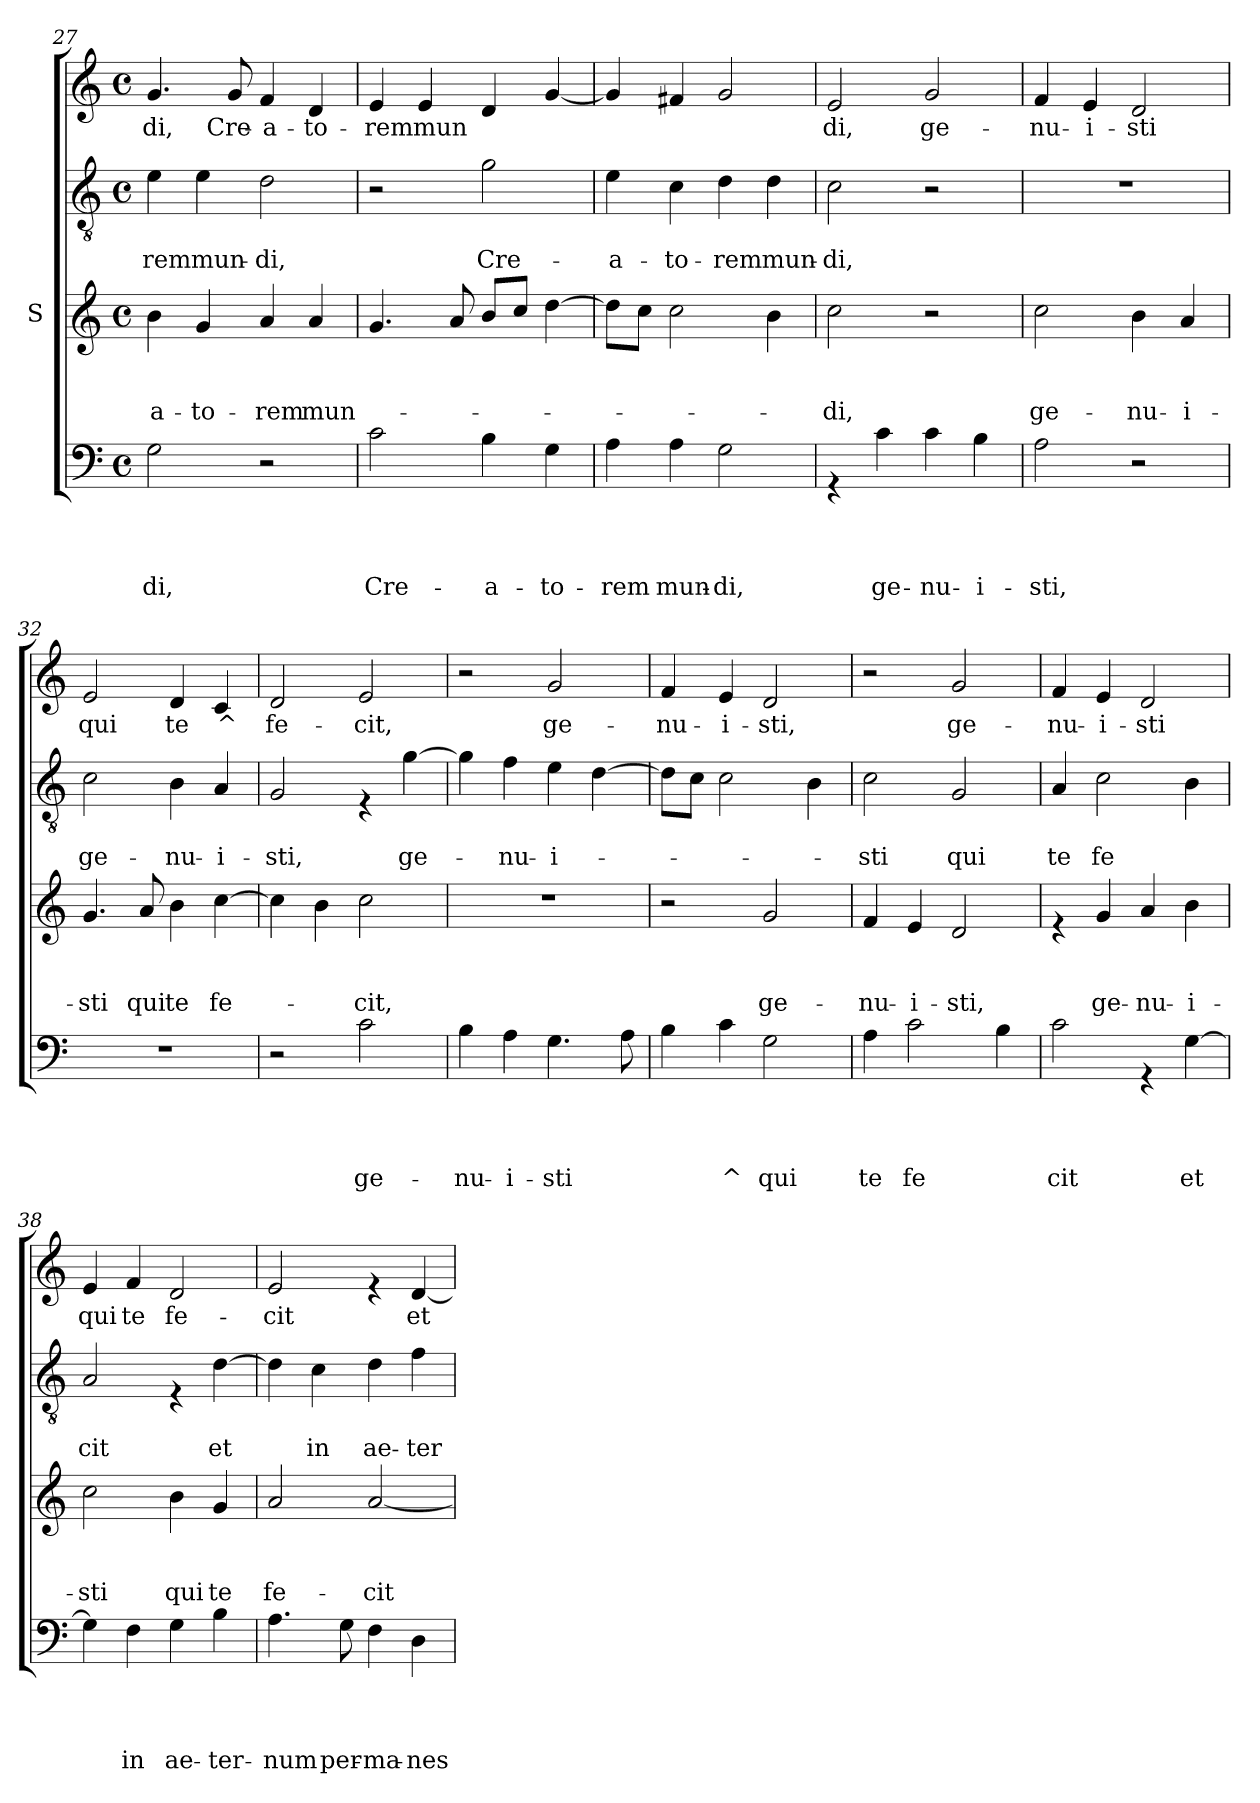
**kern	**text	**text	**text	**text	**kern	**text	**text	**text	**kern	**text	**text	**kern	**text
*part4	*part4	*part4	*part4	*part4	*part3	*part3	*part3	*part3	*part2	*part2	*part2	*part1	*part1
*staff4	*staff4	*staff4	*staff4	*staff4	*staff3	*staff3	*staff3	*staff3	*staff2	*staff2	*staff2	*staff1	*staff1
*	*	*	*	*	*I"S	*	*	*	*	*	*	*	*
*clefF4	*	*	*	*	*clefG2	*	*	*	*clefGv2	*	*	*clefG2	*
*k[]	*	*	*	*	*k[]	*	*	*	*k[]	*	*	*k[]	*
*C:	*	*	*	*	*C:	*	*	*	*C:	*	*	*C:	*
*M4/4	*	*	*	*	*M4/4	*	*	*	*M4/4	*	*	*M4/4	*
*met(c)	*	*	*	*	*met(c)	*	*	*	*met(c)	*	*	*met(c)	*
=27	=27	=27	=27	=27	=27	=27	=27	=27	=27	=27	=27	=27	=27
!	!	!	!	!LO:LY:b	!	!	!	!LO:LY:b	!	!	!LO:LY:b	!	!LO:LY:b
2G\	.	.	.	-di,	4b\	.	.	-a-	4e\	.	-rem	4.g/	di,
!	!	!	!	!	!	!	!	!LO:LY:b	!	!	!LO:LY:b	!	!
.	.	.	.	.	4g/	.	.	-to-	4e\	.	mun-	.	.
!	!	!	!	!	!	!	!	!	!	!	!	!	!LO:LY:b
.	.	.	.	.	.	.	.	.	.	.	.	8g/	Cre-
!	!	!	!	!	!	!	!	!LO:LY:b	!	!	!LO:LY:b	!	!LO:LY:b
2r	.	.	.	.	4a/	.	.	-rem	2d\	.	-di,	4f/	-a-
!	!	!	!	!	!	!	!	!LO:LY:b	!	!	!	!	!LO:LY:b
.	.	.	.	.	4a/	.	.	mun-	.	.	.	4d/	-to-
!!LO:LB:g=z
=28	=28	=28	=28	=28	=28	=28	=28	=28	=28	=28	=28	=28	=28
!	!	!	!	!LO:LY:b	!	!	!	!	!	!	!	!	!LO:LY:b
2c\	.	.	.	Cre-	4.g/	.	.	.	2r	.	.	4e/	-rem
!	!	!	!	!	!	!	!	!	!	!	!	!	!LO:LY:b
.	.	.	.	.	.	.	.	.	.	.	.	4e/	mun
.	.	.	.	.	8a/	.	.	.	.	.	.	.	.
!	!	!	!	!LO:LY:b	!	!	!	!	!	!	!LO:LY:b	!	!
4B\	.	.	.	-a-	8b/L	.	.	.	2g\	.	Cre-	4d/	.
.	.	.	.	.	8cc/J	.	.	.	.	.	.	.	.
!	!	!	!	!LO:LY:b	!	!	!	!	!	!	!	!	!
4G\	.	.	.	-to-	[>4dd\	.	.	.	.	.	.	[<4g/	.
=29	=29	=29	=29	=29	=29	=29	=29	=29	=29	=29	=29	=29	=29
!	!	!	!	!LO:LY:b	!	!	!	!	!	!	!LO:LY:b	!	!
4A\	.	.	.	-rem	8dd\L]	.	.	.	4e\	.	-a-	4g/]	.
.	.	.	.	.	8cc\J	.	.	.	.	.	.	.	.
!	!	!	!	!LO:LY:b	!	!	!	!	!	!	!LO:LY:b	!	!
4A\	.	.	.	mun-	2cc\	.	.	.	4c\	.	-to-	4f#X/	.
!	!	!	!	!LO:LY:b	!	!	!	!	!	!	!LO:LY:b	!	!
2G\	.	.	.	-di,	.	.	.	.	4d\	.	-rem	2g/	.
!	!	!	!	!	!	!	!	!	!	!	!LO:LY:b	!	!
.	.	.	.	.	4b\	.	.	.	4d\	.	mun-	.	.
=30	=30	=30	=30	=30	=30	=30	=30	=30	=30	=30	=30	=30	=30
!	!	!	!	!	!	!	!	!LO:LY:b	!	!	!LO:LY:b	!	!LO:LY:b
4rGG	.	.	.	.	2cc\	.	.	-di,	2c\	.	-di,	2e/	di,
!	!	!	!	!LO:LY:b	!	!	!	!	!	!	!	!	!
4c\	.	.	.	ge-	.	.	.	.	.	.	.	.	.
!	!	!	!	!LO:LY:b	!	!	!	!	!	!	!	!	!LO:LY:b
4c\	.	.	.	-nu-	2r	.	.	.	2r	.	.	2g/	ge-
!	!	!	!	!LO:LY:b	!	!	!	!	!	!	!	!	!
4B\	.	.	.	-i-	.	.	.	.	.	.	.	.	.
=31	=31	=31	=31	=31	=31	=31	=31	=31	=31	=31	=31	=31	=31
!	!	!	!	!LO:LY:b	!	!	!	!LO:LY:b	!	!	!	!	!LO:LY:b
2A\	.	.	.	-sti,	2cc\	.	.	ge-	1r	.	.	4f/	-nu-
!	!	!	!	!	!	!	!	!	!	!	!	!	!LO:LY:b
.	.	.	.	.	.	.	.	.	.	.	.	4e/	-i-
!	!	!	!	!	!	!	!	!LO:LY:b	!	!	!	!	!LO:LY:b
2r	.	.	.	.	4b\	.	.	-nu-	.	.	.	2d/	-sti
!	!	!	!	!	!	!	!	!LO:LY:b	!	!	!	!	!
.	.	.	.	.	4a/	.	.	-i-	.	.	.	.	.
=32	=32	=32	=32	=32	=32	=32	=32	=32	=32	=32	=32	=32	=32
!	!	!	!	!	!	!	!	!LO:LY:b	!	!	!LO:LY:b	!	!LO:LY:b
1r	.	.	.	.	4.g/	.	.	-sti	2c\	.	ge-	2e/	qui
!	!	!	!	!	!	!	!	!LO:LY:b	!	!	!	!	!
.	.	.	.	.	8a/	.	.	qui	.	.	.	.	.
!	!	!	!	!	!	!	!	!LO:LY:b	!	!	!LO:LY:b	!	!LO:LY:b
.	.	.	.	.	4b\	.	.	te	4B\	.	-nu-	4d/	te
!	!	!	!	!	!	!	!	!LO:LY:b	!	!	!LO:LY:b	!	!LO:LY:b
.	.	.	.	.	[>4cc\	.	.	fe-	4A/	.	-i-	4c/	^
!!LO:LB:g=z
=33	=33	=33	=33	=33	=33	=33	=33	=33	=33	=33	=33	=33	=33
!	!	!	!	!	!	!	!	!	!	!	!LO:LY:b	!	!LO:LY:b
2r	.	.	.	.	4cc\]	.	.	.	2G/	.	-sti,	2d/	fe-
.	.	.	.	.	4b\	.	.	.	.	.	.	.	.
!	!	!	!	!LO:LY:b	!	!	!	!LO:LY:b	!	!	!	!	!LO:LY:b
2c\	.	.	.	ge-	2cc\	.	.	-cit,	4rE	.	.	2e/	-cit,
!	!	!	!	!	!	!	!	!	!	!	!LO:LY:b	!	!
.	.	.	.	.	.	.	.	.	[>4g\	.	ge-	.	.
=34	=34	=34	=34	=34	=34	=34	=34	=34	=34	=34	=34	=34	=34
!	!	!	!	!LO:LY:b	!	!	!	!	!	!	!	!	!
4B\	.	.	.	-nu-	1r	.	.	.	4g\]	.	.	2r	.
!	!	!	!	!LO:LY:b	!	!	!	!	!	!	!LO:LY:b	!	!
4A\	.	.	.	-i-	.	.	.	.	4f\	.	-nu-	.	.
!	!	!	!	!LO:LY:b	!	!	!	!	!	!	!LO:LY:b	!	!LO:LY:b
4.G\	.	.	.	-sti	.	.	.	.	4e\	.	-i-	2g/	ge-
.	.	.	.	.	.	.	.	.	[>4d\	.	.	.	.
8A\	.	.	.	.	.	.	.	.	.	.	.	.	.
=35	=35	=35	=35	=35	=35	=35	=35	=35	=35	=35	=35	=35	=35
!	!	!	!	!	!	!	!	!	!	!	!	!	!LO:LY:b
4B\	.	.	.	.	2r	.	.	.	8d\L]	.	.	4f/	-nu-
.	.	.	.	.	.	.	.	.	8c\J	.	.	.	.
!	!	!	!	!LO:LY:b	!	!	!	!	!	!	!	!	!LO:LY:b
4c\	.	.	.	^	.	.	.	.	2c\	.	.	4e/	-i-
!	!	!	!	!LO:LY:b	!	!	!	!LO:LY:b	!	!	!	!	!LO:LY:b
2G\	.	.	.	qui	2g/	.	.	ge-	.	.	.	2d/	-sti,
.	.	.	.	.	.	.	.	.	4B\	.	.	.	.
=36	=36	=36	=36	=36	=36	=36	=36	=36	=36	=36	=36	=36	=36
!	!	!	!	!LO:LY:b	!	!	!	!LO:LY:b	!	!	!LO:LY:b	!	!
4A\	.	.	.	te	4f/	.	.	-nu-	2c\	.	-sti	2r	.
!	!	!	!	!LO:LY:b	!	!	!	!LO:LY:b	!	!	!	!	!
2c\	.	.	.	fe	4e/	.	.	-i-	.	.	.	.	.
!	!	!	!	!	!	!	!	!LO:LY:b	!	!	!LO:LY:b	!	!LO:LY:b
.	.	.	.	.	2d/	.	.	-sti,	2G/	.	qui	2g/	ge-
4B\	.	.	.	.	.	.	.	.	.	.	.	.	.
=37	=37	=37	=37	=37	=37	=37	=37	=37	=37	=37	=37	=37	=37
!	!	!	!	!LO:LY:b	!	!	!	!	!	!	!LO:LY:b	!	!LO:LY:b
2c\	.	.	.	cit	4re	.	.	.	4A/	.	te	4f/	-nu-
!	!	!	!	!	!	!	!	!LO:LY:b	!	!	!LO:LY:b	!	!LO:LY:b
.	.	.	.	.	4g/	.	.	ge-	2c\	.	fe	4e/	-i-
!	!	!	!	!	!	!	!	!LO:LY:b	!	!	!	!	!LO:LY:b
4rGG	.	.	.	.	4a/	.	.	-nu-	.	.	.	2d/	-sti
!	!	!	!	!LO:LY:b	!	!	!	!LO:LY:b	!	!	!	!	!
[>4G\	.	.	.	et	4b\	.	.	-i-	4B\	.	.	.	.
=38	=38	=38	=38	=38	=38	=38	=38	=38	=38	=38	=38	=38	=38
!	!	!	!	!	!	!	!	!LO:LY:b	!	!	!LO:LY:b	!	!LO:LY:b
4G\]	.	.	.	.	2cc\	.	.	-sti	2A/	.	cit	4e/	qui
!	!	!	!	!LO:LY:b	!	!	!	!	!	!	!	!	!LO:LY:b
4F\	.	.	.	in	.	.	.	.	.	.	.	4f/	te
!	!	!	!	!LO:LY:b	!	!	!	!LO:LY:b	!	!	!	!	!LO:LY:b
4G\	.	.	.	ae-	4b\	.	.	qui	4rE	.	.	2d/	fe-
!	!	!	!	!LO:LY:b	!	!	!	!LO:LY:b	!	!	!LO:LY:b	!	!
4B\	.	.	.	-ter-	4g/	.	.	te	[>4d\	.	et	.	.
!!LO:LB:g=z
=39	=39	=39	=39	=39	=39	=39	=39	=39	=39	=39	=39	=39	=39
!	!	!	!	!LO:LY:b	!	!	!	!LO:LY:b	!	!	!	!	!LO:LY:b
4.A\	.	.	.	-num	2a/	.	.	fe-	4d\]	.	.	2e/	-cit
!	!	!	!	!	!	!	!	!	!	!	!LO:LY:b	!	!
.	.	.	.	.	.	.	.	.	4c\	.	in	.	.
!	!	!	!	!LO:LY:b	!	!	!	!	!	!	!	!	!
8G\	.	.	.	per-	.	.	.	.	.	.	.	.	.
!	!	!	!	!LO:LY:b	!	!	!	!LO:LY:b	!	!	!LO:LY:b	!	!
4F\	.	.	.	-ma-	[<2a/	.	.	-cit	4d\	.	ae-	4re	.
!	!	!	!	!LO:LY:b	!	!	!	!	!	!	!LO:LY:b	!	!LO:LY:b
4D\	.	.	.	-nes	.	.	.	.	4f\	.	-ter	[<4d/	et
=	=	=	=	=	=	=	=	=	=	=	=	=	=
*-	*-	*-	*-	*-	*-	*-	*-	*-	*-	*-	*-	*-	*-
